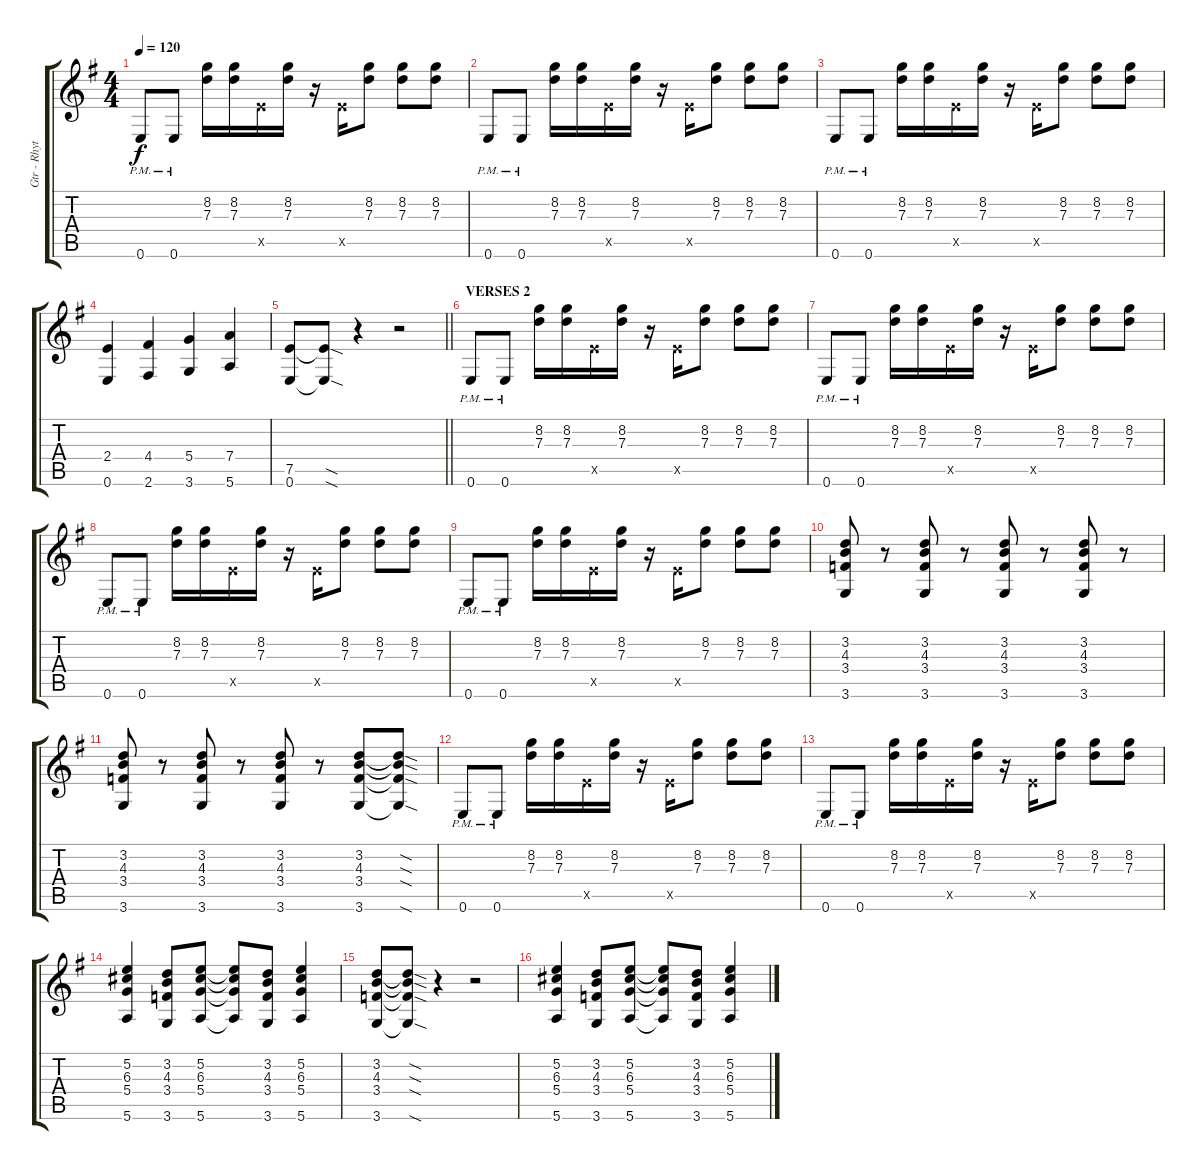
\track ("Gtr - Rhythm 2" "Gtr - Rhyt") {instrument overdrivenguitar}
\staff {score tabs}
\tuning (E4 B3 G3 D3 A2 E2) {hide}
\ts (4 4)
\tempo 120
\clef g2
\ks eminor
0.6{pm}.8{dy f} 0.6{pm}.8 (8.2 7.3).16 (8.2 7.3).16 7.5{x}.16 (8.2 7.3).16 r.16 7.5{x}.16 (8.2 7.3).8 (8.2 7.3).8 (8.2 7.3).8 |
0.6{pm}.8 0.6{pm}.8 (8.2 7.3).16 (8.2 7.3).16 7.5{x}.16 (8.2 7.3).16 r.16 7.5{x}.16 (8.2 7.3).8 (8.2 7.3).8 (8.2 7.3).8 |
0.6{pm}.8 0.6{pm}.8 (8.2 7.3).16 (8.2 7.3).16 7.5{x}.16 (8.2 7.3).16 r.16 7.5{x}.16 (8.2 7.3).8 (8.2 7.3).8 (8.2 7.3).8 |
(2.4 0.6).4 (4.4 2.6).4 (5.4 3.6).4 (7.4 5.6).4 |
\barLineRight lightlight
(7.5 0.6).8 (7.5{sod t} 0.6{sod t}).8 r.4 r.2 |
\section ("" "VERSES 2")
0.6{pm}.8 0.6{pm}.8 (8.2 7.3).16 (8.2 7.3).16 7.5{x}.16 (8.2 7.3).16 r.16 7.5{x}.16 (8.2 7.3).8 (8.2 7.3).8 (8.2 7.3).8 |
0.6{pm}.8 0.6{pm}.8 (8.2 7.3).16 (8.2 7.3).16 7.5{x}.16 (8.2 7.3).16 r.16 7.5{x}.16 (8.2 7.3).8 (8.2 7.3).8 (8.2 7.3).8 |
0.6{pm}.8 0.6{pm}.8 (8.2 7.3).16 (8.2 7.3).16 7.5{x}.16 (8.2 7.3).16 r.16 7.5{x}.16 (8.2 7.3).8 (8.2 7.3).8 (8.2 7.3).8 |
0.6{pm}.8 0.6{pm}.8 (8.2 7.3).16 (8.2 7.3).16 7.5{x}.16 (8.2 7.3).16 r.16 7.5{x}.16 (8.2 7.3).8 (8.2 7.3).8 (8.2 7.3).8 |
(3.2 4.3 3.4 3.6).8 r.8 (3.2 4.3 3.4 3.6).8 r.8 (3.2 4.3 3.4 3.6).8 r.8 (3.2 4.3 3.4 3.6).8 r.8 |
(3.2 4.3 3.4 3.6).8 r.8 (3.2 4.3 3.4 3.6).8 r.8 (3.2 4.3 3.4 3.6).8 r.8 (3.2 4.3 3.4 3.6).8 (3.2{sod t} 4.3{sod t} 3.4{sod t} 3.6{sod t}).8 |
0.6{pm}.8 0.6{pm}.8 (8.2 7.3).16 (8.2 7.3).16 7.5{x}.16 (8.2 7.3).16 r.16 7.5{x}.16 (8.2 7.3).8 (8.2 7.3).8 (8.2 7.3).8 |
0.6{pm}.8 0.6{pm}.8 (8.2 7.3).16 (8.2 7.3).16 7.5{x}.16 (8.2 7.3).16 r.16 7.5{x}.16 (8.2 7.3).8 (8.2 7.3).8 (8.2 7.3).8 |
(5.2 6.3 5.4 5.6).4 (3.2 4.3 3.4 3.6).8 (5.2 6.3 5.4 5.6).8 (5.2{t} 6.3{t} 5.4{t} 5.6{t}).8 (3.2 4.3 3.4 3.6).8 (5.2 6.3 5.4 5.6).4 |
(3.2 4.3 3.4 3.6).8 (3.2{sod t} 4.3{sod t} 3.4{sod t} 3.6{sod t}).8 r.4 r.2 |
(5.2 6.3 5.4 5.6).4 (3.2 4.3 3.4 3.6).8 (5.2 6.3 5.4 5.6).8 (5.2{t} 6.3{t} 5.4{t} 5.6{t}).8 (3.2 4.3 3.4 3.6).8 (5.2 6.3 5.4 5.6).4
